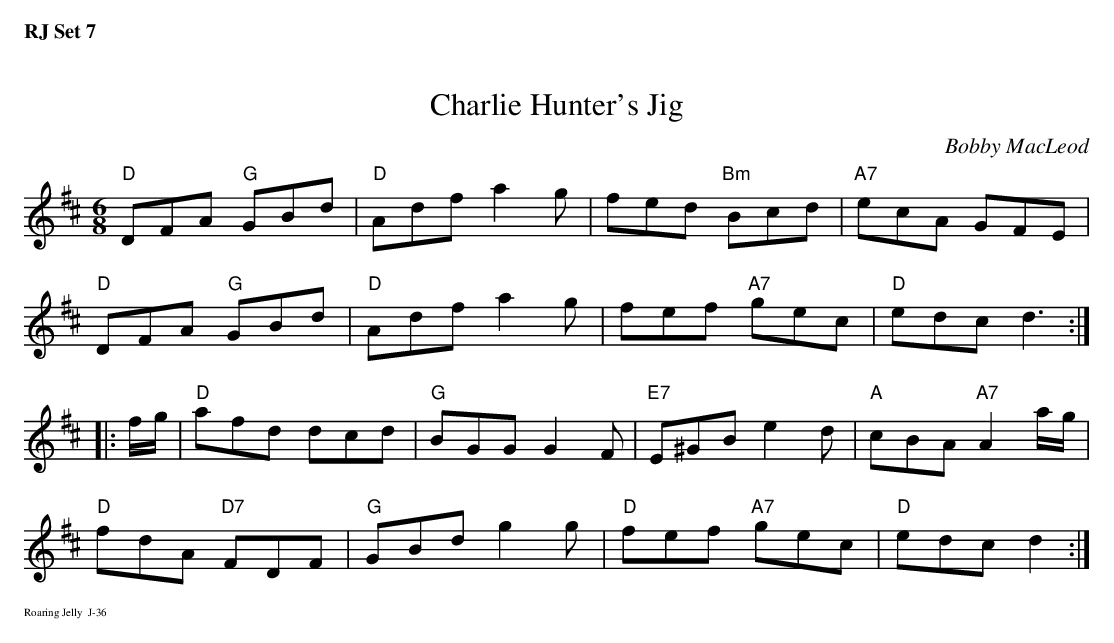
X:1
T: Charlie Hunter's Jig
C: Bobby MacLeod
M: 6/8
K: D
"D"DFA "G"GBd| "D"Adf a2g| fed "Bm"Bcd| "A7"ecA GFE|
"D"DFA "G"GBd| "D"Adf a2g| fef "A7"gec| "D"edc d3:|
|:\
f/g/| "D"afd dcd| "G"BGG G2F| "E7"E^GB e2d| "A"cBA "A7"A2a/g/|
      "D"fdA "D7"FDF| "G"GBd g2g| "D"fef "A7"gec| "D"edc d2 :|
